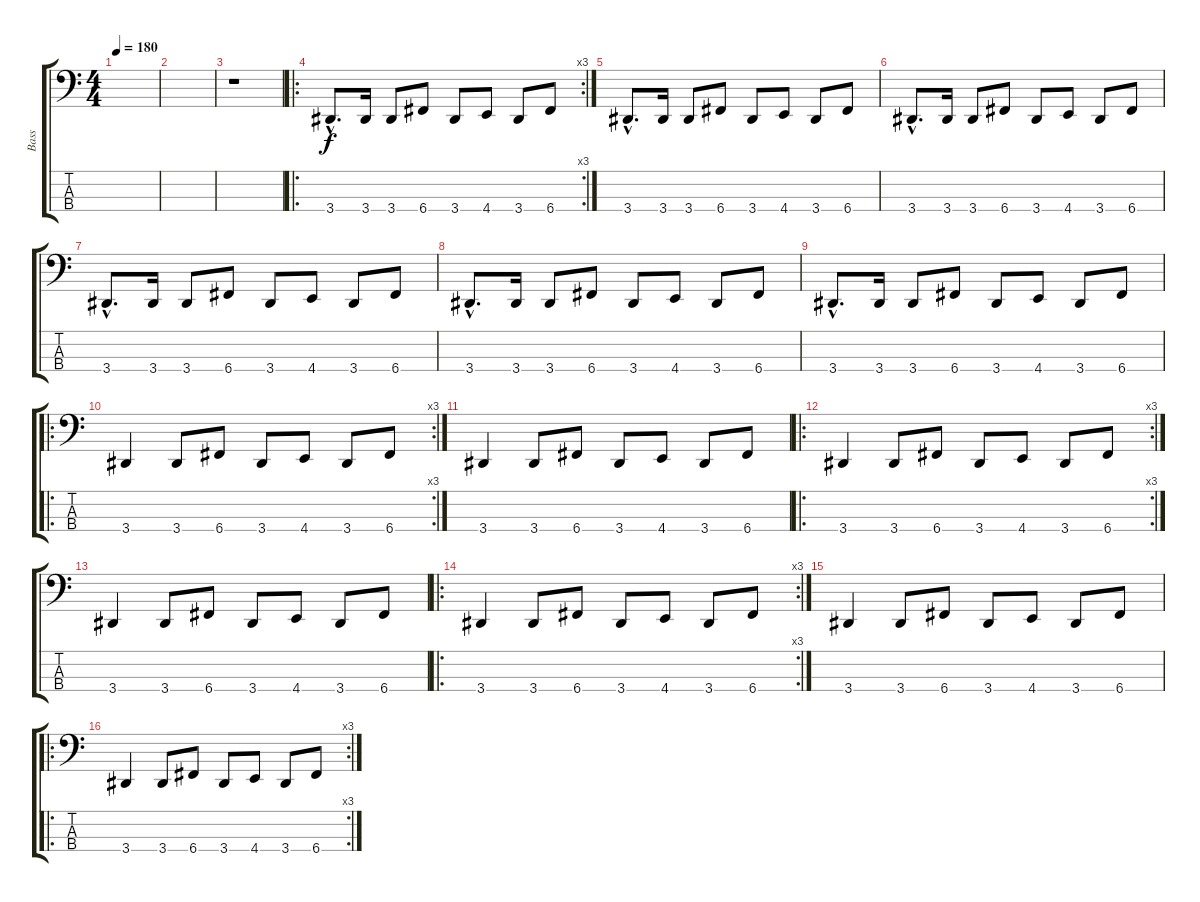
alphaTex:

\track ("Bass" "Bass") {instrument electricbasspick}
\staff {score tabs}
\tuning (F2 C2 G1 C1) {hide}
\ts (4 4)
\tempo 180
\clef f4
\ks c
|
|
r.1 |
\ro
\rc 3
3.4{hac}.8{d} 3.4.16 3.4.8 6.4.8 3.4.8 4.4.8 3.4.8 6.4.8 |
3.4{hac}.8{d} 3.4.16 3.4.8 6.4.8 3.4.8 4.4.8 3.4.8 6.4.8 |
3.4{hac}.8{d} 3.4.16 3.4.8 6.4.8 3.4.8 4.4.8 3.4.8 6.4.8 |
3.4{hac}.8{d} 3.4.16 3.4.8 6.4.8 3.4.8 4.4.8 3.4.8 6.4.8 |
3.4{hac}.8{d} 3.4.16 3.4.8 6.4.8 3.4.8 4.4.8 3.4.8 6.4.8 |
3.4{hac}.8{d} 3.4.16 3.4.8 6.4.8 3.4.8 4.4.8 3.4.8 6.4.8 |
\ro
\rc 3
3.4.4 3.4.8 6.4.8 3.4.8 4.4.8 3.4.8 6.4.8 |
3.4.4 3.4.8 6.4.8 3.4.8 4.4.8 3.4.8 6.4.8 |
\ro
\rc 3
3.4.4 3.4.8 6.4.8 3.4.8 4.4.8 3.4.8 6.4.8 |
3.4.4 3.4.8 6.4.8 3.4.8 4.4.8 3.4.8 6.4.8 |
\ro
\rc 3
3.4.4 3.4.8 6.4.8 3.4.8 4.4.8 3.4.8 6.4.8 |
3.4.4 3.4.8 6.4.8 3.4.8 4.4.8 3.4.8 6.4.8 |
\ro
\rc 3
3.4.4 3.4.8 6.4.8 3.4.8 4.4.8 3.4.8 6.4.8
